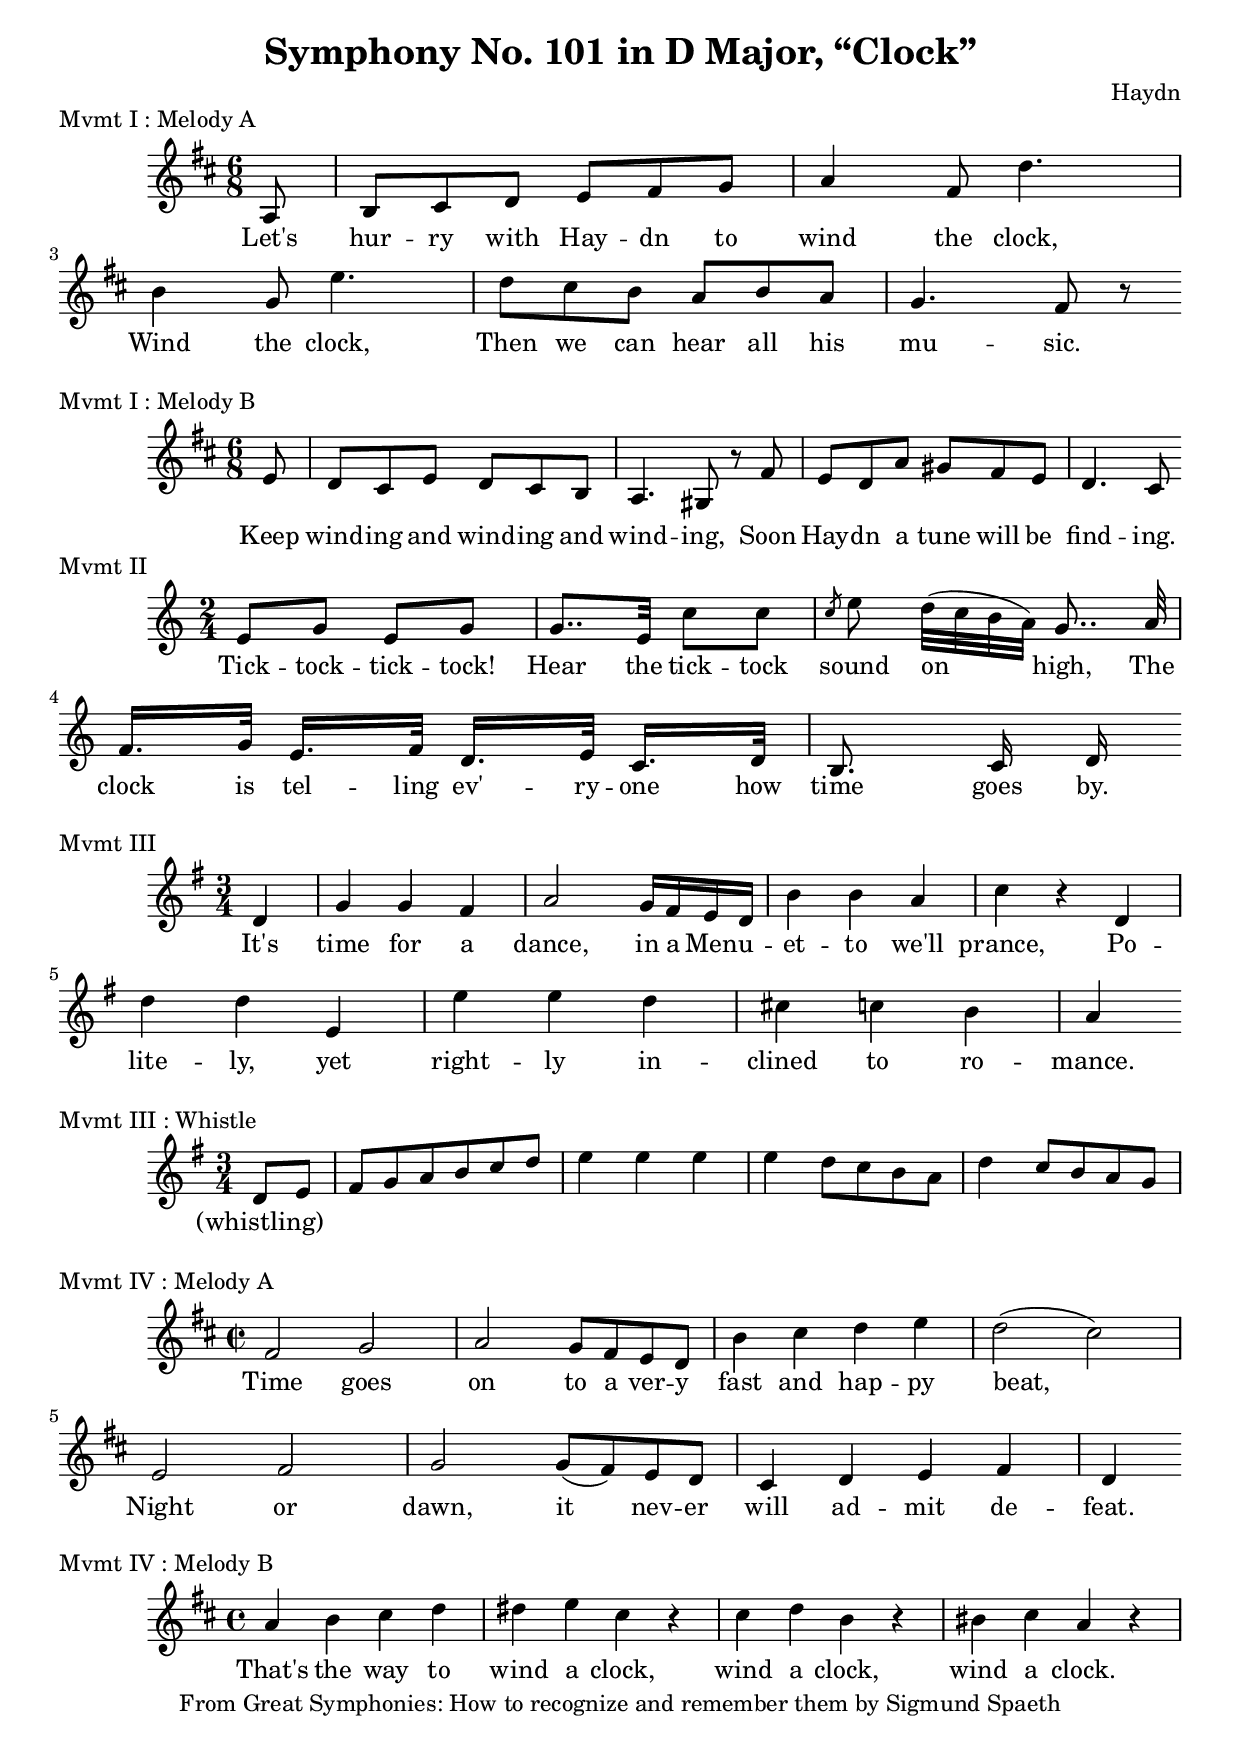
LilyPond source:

% Haydn Symphony No. 101 (Clock)
\version "2.18.2"
% Movement I Melody A {{{
melody_ia = <<
    \relative c' {
        \clef "treble"
        \key d \major
        \time 6/8
        \partial 8 a8 |
        b cis d e fis g | a4 fis8 d'4. |
        b4 g8 e'4. | d8 cis b a b a |
        g4. fis8 r8 |
    }
    \addlyrics {
      Let's hur -- ry with Hay -- dn to wind the clock, |
      Wind the clock, Then we can hear all his mu -- sic.
    }
>> % }}}
% Movement I Melody B {{{
melody_ib = <<
    \relative c' {
        \clef "treble"
        \key d \major
        \time 6/8
        \partial 8 e8 |
        d8 cis e d cis b | a4. gis8 r8 fis'8 |
        e8 d a' gis fis e | d4. cis8
    }
    \addlyrics {
      Keep wind -- ing and wind -- ing and wind -- ing, Soon |
      Hay -- dn a tune will be find -- ing.
    }
>> % }}}
% Movement II {{{
melody_ii = <<
    \relative c' {
        \clef "treble"
        \key c \major
        \time 2/4
        e8 g e g | g8.. e32 c'8 c |
        \slashedGrace{c8} e8\noBeam d32[( c b a)] g8..\noBeam a32 |
        f16.[ g32] e16.[ f32] d16.[ e32] c16.[ d32] |
        b8.\noBeam c16 d16
    }
    \addlyrics {
        Tick -- tock -- tick -- tock! Hear the tick -- tock sound on high,
        The clock is tel -- ling ev' -- ry -- one how time goes by.
    }
>> % }}}
% Movement III {{{
melody_iii = <<
    \relative c' {
        \clef "treble"
        \key g \major
        \time 3/4
        \partial 4 d4 |
        g4 g fis | a2 g16 fis e d |
        b'4 b a | c r4 d, | d' d e, |
        e' e d | cis c b | a
    }
    \addlyrics {
      It's time for a dance, in a Men -- u -- et -- to we'll prance,
      Po -- lite -- ly, yet right -- ly in -- clined to ro -- mance.
    }
>> % }}}
% Movement III Whistle {{{
melody_iiib = <<
    \relative c' {
        \clef "treble"
        \key g \major
        \time 3/4
        \partial 4 d8 e |
        fis g a b c d | e4 e e |
        e4 d8 c b a | d4 c8 b a g
    }
    \addlyrics {
      (whistling)
    }
>> % }}}
% Movement IV Melody A {{{
melody_iva = <<
    \relative c' {
        \clef "treble"
        \key d \major
        \time 2/2
        fis2 g | a g8 fis e d |
        b'4 cis d e | d2( cis) |
        e,2 fis | g2 g8( fis) e d |
        cis4 d e fis | d4
    }
    \addlyrics {
      Time goes on to a ver -- y fast and hap -- py beat,
      Night or dawn, it nev -- er will ad -- mit de -- feat.
    }
>> % }}}
% Movement IV Melody B {{{
melody_ivb = <<
    \relative c'' {
        \clef "treble"
        \key d \major
        \time 4/4
        a4 b cis d | dis4 e cis r |
        cis4 d b r | bis4 cis a r |
    }
    \addlyrics {
      That's the way to wind a clock,
      wind a clock, wind a clock.
    }
>> % }}}


\header {
    title = "Symphony No. 101 in D Major, “Clock”"
    composer = "Haydn"
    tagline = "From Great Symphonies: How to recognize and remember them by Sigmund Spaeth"
}
\layout { ragged-right = ##f }

\score {
    \header {piece = "Mvmt I : Melody A"}
    \melody_ia
}
\score {
    \header {piece = "Mvmt I : Melody B"}
    \melody_ib
}
\score {
    \header {piece = "Mvmt II"}
    \melody_ii
}
\score {
    \header {piece = "Mvmt III"}
    \melody_iii
}
\score {
    \header {piece = "Mvmt III : Whistle"}
    \melody_iiib
}
\score {
    \header {piece = "Mvmt IV : Melody A"}
    \melody_iva
}
\score {
    \header {piece = "Mvmt IV : Melody B"}
    \melody_ivb
}
